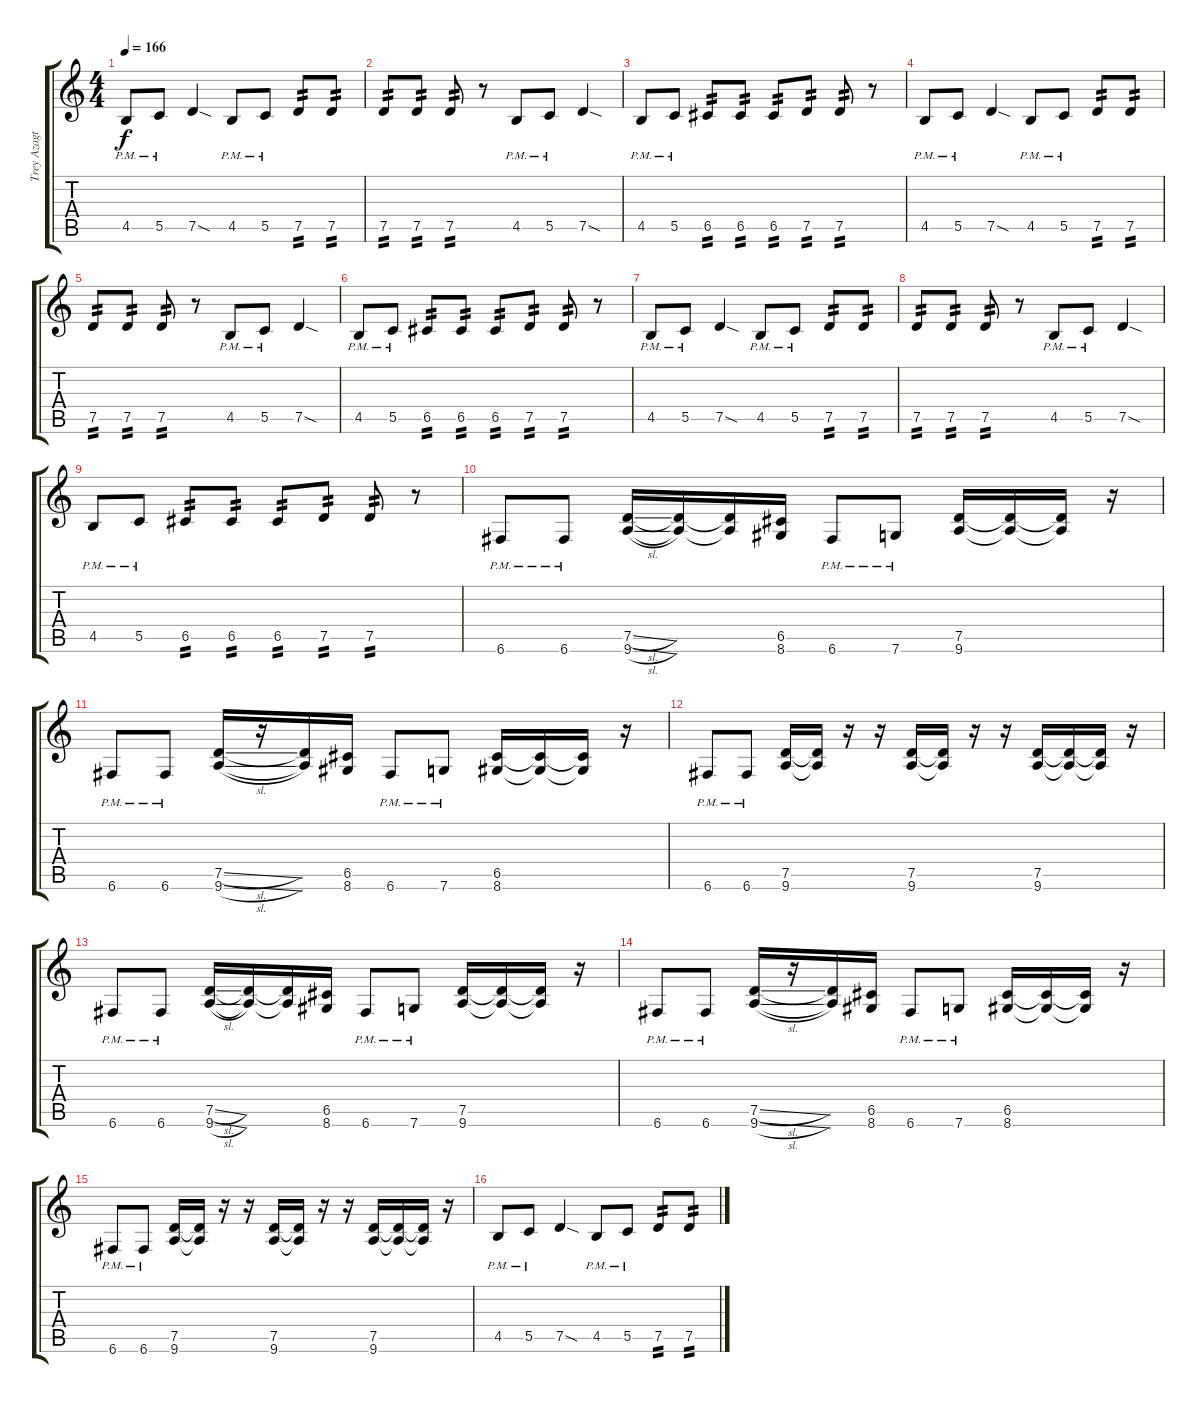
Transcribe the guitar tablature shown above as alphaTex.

\track ("Trey Azagthoth #1" "Trey Azagt") {instrument overdrivenguitar}
\staff {score tabs}
\tuning (D4 A3 F3 C3 G2 C2) {hide}
\ts (4 4)
\tempo 166
\clef g2
\ks c
4.5{pm}.8{dy f instrument overdrivenguitar} 5.5{pm}.8 7.5{sod}.4 4.5{pm}.8 5.5{pm}.8 7.5.8{tp 2} 7.5.8{tp 2} |
7.5.8{tp 2} 7.5.8{tp 2} 7.5.8{tp 2} r.8 4.5{pm}.8 5.5{pm}.8 7.5{sod}.4 |
4.5{pm}.8 5.5{pm}.8 6.5.8{tp 2} 6.5.8{tp 2} 6.5.8{tp 2} 7.5.8{tp 2} 7.5.8{tp 2} r.8 |
4.5{pm}.8 5.5{pm}.8 7.5{sod}.4 4.5{pm}.8 5.5{pm}.8 7.5.8{tp 2} 7.5.8{tp 2} |
7.5.8{tp 2} 7.5.8{tp 2} 7.5.8{tp 2} r.8 4.5{pm}.8 5.5{pm}.8 7.5{sod}.4 |
4.5{pm}.8 5.5{pm}.8 6.5.8{tp 2} 6.5.8{tp 2} 6.5.8{tp 2} 7.5.8{tp 2} 7.5.8{tp 2} r.8 |
4.5{pm}.8 5.5{pm}.8 7.5{sod}.4 4.5{pm}.8 5.5{pm}.8 7.5.8{tp 2} 7.5.8{tp 2} |
7.5.8{tp 2} 7.5.8{tp 2} 7.5.8{tp 2} r.8 4.5{pm}.8 5.5{pm}.8 7.5{sod}.4 |
4.5{pm}.8 5.5{pm}.8 6.5.8{tp 2} 6.5.8{tp 2} 6.5.8{tp 2} 7.5.8{tp 2} 7.5.8{tp 2} r.8 |
6.6{pm}.8 6.6{pm}.8 (7.5{sl} 9.6{sl}).16 (7.5{t} 9.6{t}).16 (7.5{t} 9.6{t}).16 (6.5 8.6).16 6.6{pm}.8 7.6{pm}.8 (7.5 9.6).16 (7.5{t} 9.6{t}).16 (7.5{t} 9.6{t}).16 r.16 |
6.6{pm}.8 6.6{pm}.8 (7.5{sl} 9.6{sl}).16 r.16 (7.5{t} 9.6{t}).16 (6.5 8.6).16 6.6{pm}.8 7.6{pm}.8 (6.5 8.6).16 (6.5{t} 8.6{t}).16 (6.5{t} 8.6{t}).16 r.16 |
6.6{pm}.8 6.6{pm}.8 (7.5 9.6).16 (7.5{t} 9.6{t}).16 r.16 r.16 (7.5 9.6).16 (7.5{t} 9.6{t}).16 r.16 r.16 (7.5 9.6).16 (7.5{t} 9.6{t}).16 (7.5{t} 9.6{t}).16 r.16 |
6.6{pm}.8 6.6{pm}.8 (7.5{sl} 9.6{sl}).16 (7.5{t} 9.6{t}).16 (7.5{t} 9.6{t}).16 (6.5 8.6).16 6.6{pm}.8 7.6{pm}.8 (7.5 9.6).16 (7.5{t} 9.6{t}).16 (7.5{t} 9.6{t}).16 r.16 |
6.6{pm}.8 6.6{pm}.8 (7.5{sl} 9.6{sl}).16 r.16 (7.5{t} 9.6{t}).16 (6.5 8.6).16 6.6{pm}.8 7.6{pm}.8 (6.5 8.6).16 (6.5{t} 8.6{t}).16 (6.5{t} 8.6{t}).16 r.16 |
6.6{pm}.8 6.6{pm}.8 (7.5 9.6).16 (7.5{t} 9.6{t}).16 r.16 r.16 (7.5 9.6).16 (7.5{t} 9.6{t}).16 r.16 r.16 (7.5 9.6).16 (7.5{t} 9.6{t}).16 (7.5{t} 9.6{t}).16 r.16 |
4.5{pm}.8 5.5{pm}.8 7.5{sod}.4 4.5{pm}.8 5.5{pm}.8 7.5.8{tp 2} 7.5.8{tp 2}
